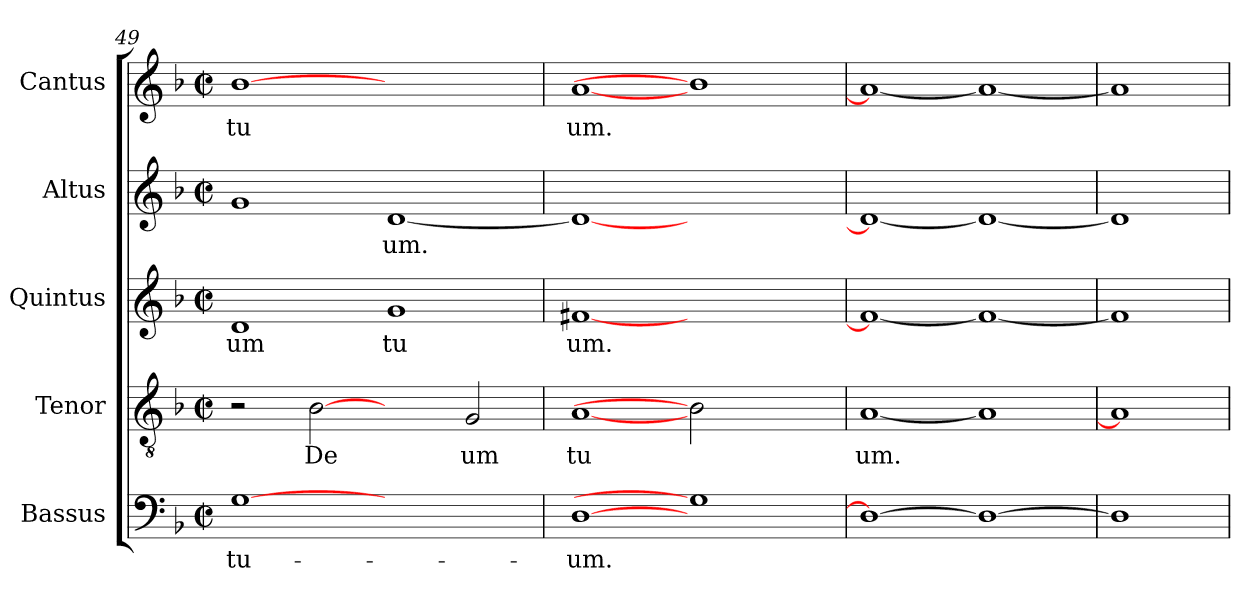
**kern	**text	**kern	**text	**kern	**text	**kern	**text	**kern	**text
*part5	*part5	*part4	*part4	*part3	*part3	*part2	*part2	*part1	*part1
*staff5	*staff5	*staff4	*staff4	*staff3	*staff3	*staff2	*staff2	*staff1	*staff1
*I"Bassus	*	*I"Tenor	*	*I"Quintus	*	*I"Altus	*	*I"Cantus	*
*clefF4	*	*clefGv2	*	*clefG2	*	*clefG2	*	*clefG2	*
*k[b-]	*	*k[b-]	*	*k[b-]	*	*k[b-]	*	*k[b-]	*
*F:	*	*F:	*	*F:	*	*F:	*	*F:	*
*M2/2	*	*M2/2	*	*M2/2	*	*M2/2	*	*M2/2	*
*met(c|)	*	*met(c|)	*	*met(c|)	*	*met(c|)	*	*met(c|)	*
=49	=49	=49	=49	=49	=49	=49	=49	=49	=49
!	!LO:LY:b:cj	!	!	!	!LO:LY:b:cj	!	!LO:LY:b:cj	!	!LO:LY:b:cj
[1G	tu-	2r	.	1d	um	1g	--	[1b-	tu
!	!	!	!LO:LY:b:cj	!	!	!	!	!	!
.	.	[2B-	De	.	.	.	.	.	.
!	!	!	!	!	!LO:LY:b:cj	!	!LO:LY:b:cj	!	!
1ryy	.	2ryy	.	1g	tu	[<1d	-um.	1ryy	.
!	!	!	!LO:LY:b:cj	!	!	!	!	!	!
.	.	2G/	um	.	.	.	.	.	.
=50	=50	=50	=50	=50	=50	=50	=50	=50	=50
!	!LO:LY:b:cj	!	!LO:LY:b:cj	!	!LO:LY:b:cj	!	!LO:LY:b:cj	!	!LO:LY:b:cj
[>1D	-um.	[1A	tu	[<1f#X	um.	1d_<	.	[<1a	um.
1G]	.	2B-]	.	1ryy	.	1ryy	.	1b-]	.
.	.	2ryy	.	.	.	.	.	.	.
=51	=51	=51	=51	=51	=51	=51	=51	=51	=51
!	!LO:LY:b:cj	!	!LO:LY:b:cj	!	!LO:LY:b:cj	!	!LO:LY:b:cj	!	!LO:LY:b:cj
1D_	.	[1A	um.	1f#_	.	1d_	.	1a_	.
1D_	.	1A]	.	1f#_	.	1d_	.	1a_	.
=52!	=52!	=52!	=52!	=52!	=52!	=52!	=52!	=52!	=52!
1D]	.	1A]	.	1f#]	.	1d]	.	1a]	.
=	=	=	=	=	=	=	=	=	=
*-	*-	*-	*-	*-	*-	*-	*-	*-	*-
